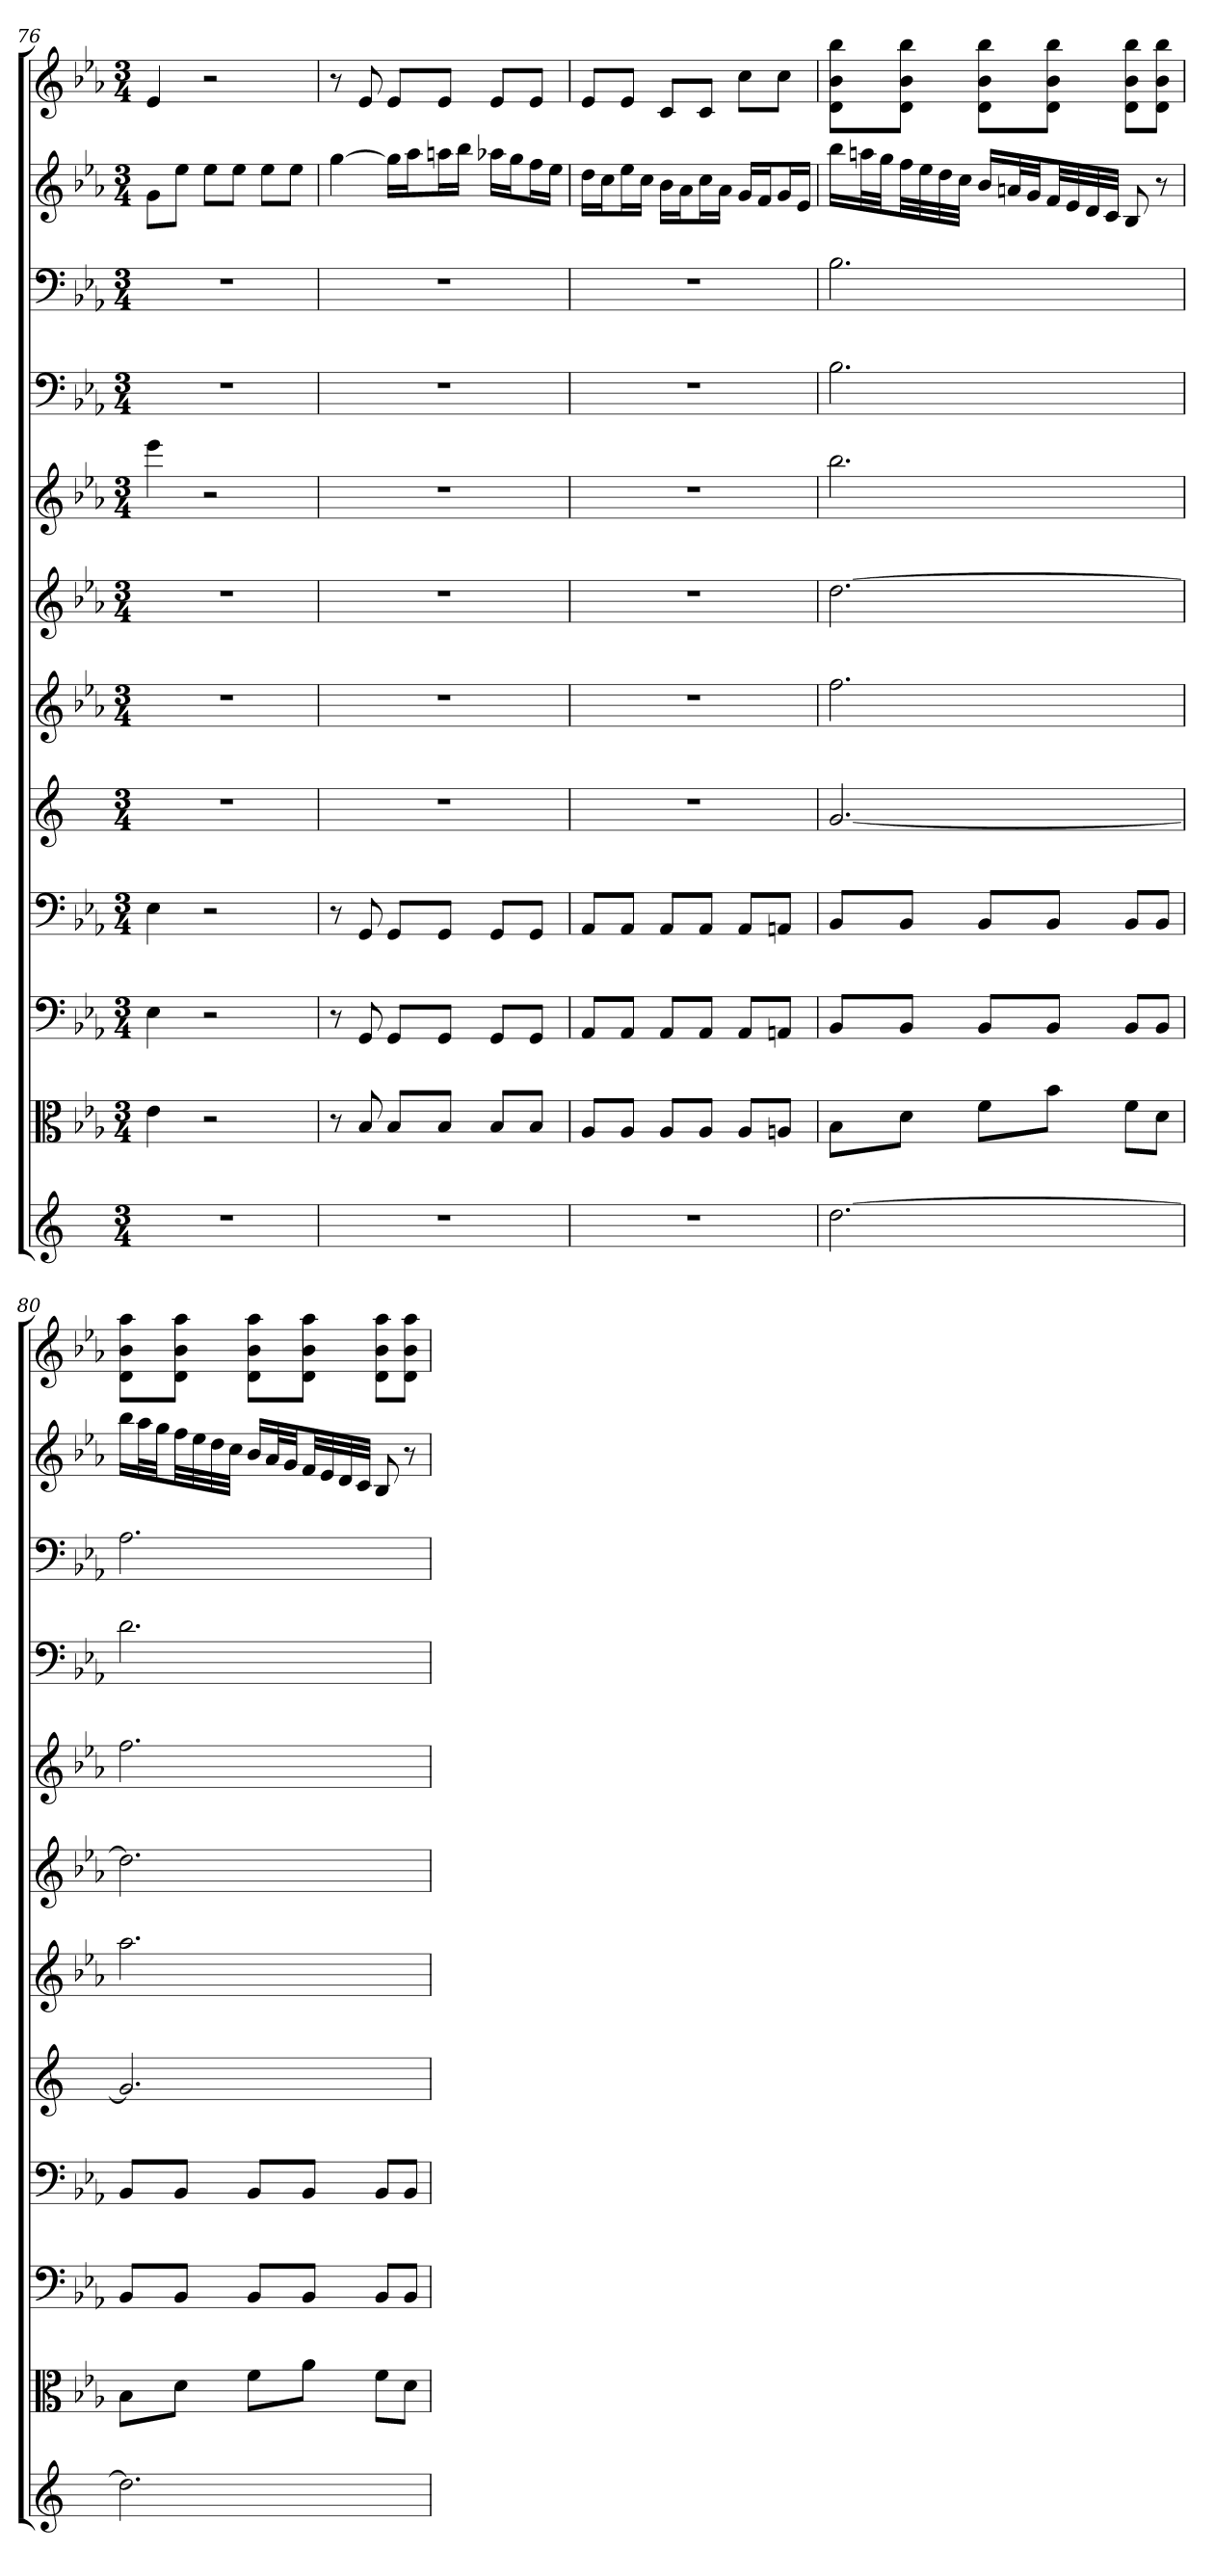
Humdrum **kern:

**kern	**kern	**kern	**kern	**kern	**kern	**kern	**kern	**kern	**kern	**kern	**kern
*part12	*part11	*part10	*part9	*part8	*part7	*part6	*part5	*part4	*part3	*part2	*part1
*staff12	*staff11	*staff10	*staff9	*staff8	*staff7	*staff6	*staff5	*staff4	*staff3	*staff2	*staff1
*	*clefC3	*clefF4	*clefF4	*	*	*	*	*clefF4	*clefF4	*	*
*k[]	*k[b-e-a-]	*k[b-e-a-]	*k[b-e-a-]	*k[]	*k[b-e-a-]	*k[b-e-a-]	*k[b-e-a-]	*k[b-e-a-]	*k[b-e-a-]	*k[b-e-a-]	*k[b-e-a-]
*M3/4	*M3/4	*M3/4	*M3/4	*M3/4	*M3/4	*M3/4	*M3/4	*M3/4	*M3/4	*M3/4	*M3/4
=76	=76	=76	=76	=76	=76	=76	=76	=76	=76	=76	=76
2.r	4e-	4E-	4E-	2.r	2.r	2.r	4eee-	2.r	2.r	8gL	4e-
.	.	.	.	.	.	.	.	.	.	8ee-J	.
.	2r	2r	2r	.	.	.	2r	.	.	8ee-L	2r
.	.	.	.	.	.	.	.	.	.	8ee-J	.
.	.	.	.	.	.	.	.	.	.	8ee-L	.
.	.	.	.	.	.	.	.	.	.	8ee-J	.
=77	=77	=77	=77	=77	=77	=77	=77	=77	=77	=77	=77
2.r	8r	8r	8r	2.r	2.r	2.r	2.r	2.r	2.r	[4gg	8r
.	8B-	8GG	8GG	.	.	.	.	.	.	.	8e-
.	8B-/L	8GG/L	8GG/L	.	.	.	.	.	.	16ggLL]	8e-L
.	.	.	.	.	.	.	.	.	.	16aa-J	.
.	8B-/J	8GG/J	8GG/J	.	.	.	.	.	.	16aanL	8e-J
.	.	.	.	.	.	.	.	.	.	16bb-JJ	.
.	8B-/L	8GG/L	8GG/L	.	.	.	.	.	.	16aa-XLL	8e-L
.	.	.	.	.	.	.	.	.	.	16ggJ	.
.	8B-/J	8GG/J	8GG/J	.	.	.	.	.	.	16ffL	8e-J
.	.	.	.	.	.	.	.	.	.	16ee-JJ	.
=78	=78	=78	=78	=78	=78	=78	=78	=78	=78	=78	=78
2.r	8A-/L	8AA-/L	8AA-/L	2.r	2.r	2.r	2.r	2.r	2.r	16ddLL	8e-L
.	.	.	.	.	.	.	.	.	.	16ccJ	.
.	8A-/J	8AA-/J	8AA-/J	.	.	.	.	.	.	16ee-L	8e-J
.	.	.	.	.	.	.	.	.	.	16ccJJ	.
.	8A-/L	8AA-/L	8AA-/L	.	.	.	.	.	.	16b-LL	8cL
.	.	.	.	.	.	.	.	.	.	16a-J	.
.	8A-/J	8AA-/J	8AA-/J	.	.	.	.	.	.	16ccL	8cJ
.	.	.	.	.	.	.	.	.	.	16a-JJ	.
.	8A-/L	8AA-/L	8AA-/L	.	.	.	.	.	.	16gLL	8ccL
.	.	.	.	.	.	.	.	.	.	16fJ	.
.	8An/J	8AAn/J	8AAn/J	.	.	.	.	.	.	16gL	8ccJ
.	.	.	.	.	.	.	.	.	.	16e-JJ	.
=79	=79	=79	=79	=79	=79	=79	=79	=79	=79	=79	=79
[2.dd	8B-\L	8BB-/L	8BB-/L	[2.g	2.ff	[2.dd	2.bb-	2.B-	2.B-	16bb-LL	8d 8b- 8bb-L
.	.	.	.	.	.	.	.	.	.	32aanL	.
.	.	.	.	.	.	.	.	.	.	32ggJJ	.
.	8d\J	8BB-/J	8BB-/J	.	.	.	.	.	.	32ffLL	8d 8b- 8bb-J
.	.	.	.	.	.	.	.	.	.	32ee-	.
.	.	.	.	.	.	.	.	.	.	32dd	.
.	.	.	.	.	.	.	.	.	.	32ccJJJ	.
.	8f\L	8BB-/L	8BB-/L	.	.	.	.	.	.	16b-LL	8d 8b- 8bb-L
.	.	.	.	.	.	.	.	.	.	32anL	.
.	.	.	.	.	.	.	.	.	.	32gJJ	.
.	8b-\J	8BB-/J	8BB-/J	.	.	.	.	.	.	32fLL	8d 8b- 8bb-J
.	.	.	.	.	.	.	.	.	.	32e-	.
.	.	.	.	.	.	.	.	.	.	32d	.
.	.	.	.	.	.	.	.	.	.	32cJJJ	.
.	8f\L	8BB-/L	8BB-/L	.	.	.	.	.	.	8B-	8d 8b- 8bb-L
.	8d\J	8BB-/J	8BB-/J	.	.	.	.	.	.	8r	8d 8b- 8bb-J
=80	=80	=80	=80	=80	=80	=80	=80	=80	=80	=80	=80
2.dd]	8B-\L	8BB-/L	8BB-/L	2.g]	2.aa-	2.dd]	2.ff	2.d	2.A-	16bb-LL	8d 8b- 8aa-L
.	.	.	.	.	.	.	.	.	.	32aa-L	.
.	.	.	.	.	.	.	.	.	.	32ggJJ	.
.	8d\J	8BB-/J	8BB-/J	.	.	.	.	.	.	32ffLL	8d 8b- 8aa-J
.	.	.	.	.	.	.	.	.	.	32ee-	.
.	.	.	.	.	.	.	.	.	.	32dd	.
.	.	.	.	.	.	.	.	.	.	32ccJJJ	.
.	8f\L	8BB-/L	8BB-/L	.	.	.	.	.	.	16b-LL	8d 8b- 8aa-L
.	.	.	.	.	.	.	.	.	.	32a-L	.
.	.	.	.	.	.	.	.	.	.	32gJJ	.
.	8a-\J	8BB-/J	8BB-/J	.	.	.	.	.	.	32fLL	8d 8b- 8aa-J
.	.	.	.	.	.	.	.	.	.	32e-	.
.	.	.	.	.	.	.	.	.	.	32d	.
.	.	.	.	.	.	.	.	.	.	32cJJJ	.
.	8f\L	8BB-/L	8BB-/L	.	.	.	.	.	.	8B-	8d 8b- 8aa-L
.	8d\J	8BB-/J	8BB-/J	.	.	.	.	.	.	8r	8d 8b- 8aa-J
=	=	=	=	=	=	=	=	=	=	=	=
*-	*-	*-	*-	*-	*-	*-	*-	*-	*-	*-	*-
